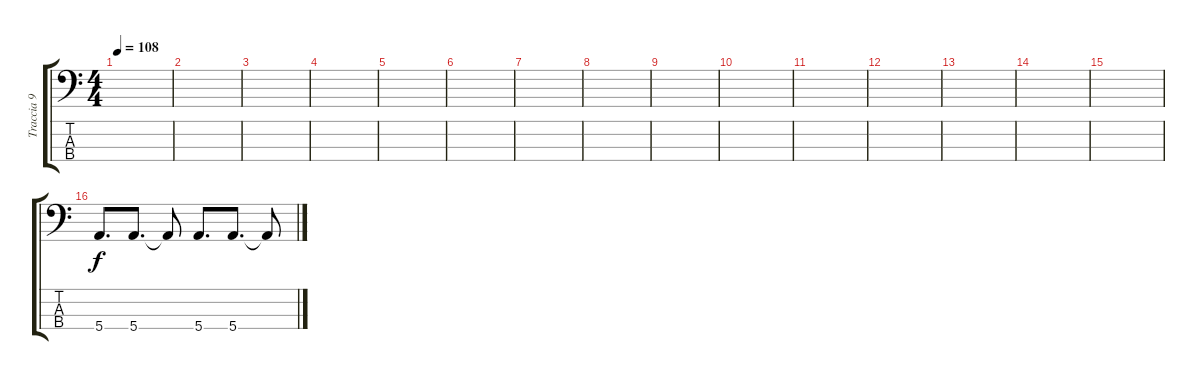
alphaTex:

\track ("Traccia 9" "Traccia 9") {instrument electricbassfinger}
\staff {score tabs}
\tuning (G2 D2 A1 E1) {hide}
\ts (4 4)
\tempo 108
\clef f4
\ks c
|
|
|
|
|
|
|
|
|
|
|
|
|
|
|
5.4.8{d} 5.4.8{d} 5.4{t}.8 5.4.8{d} 5.4.8{d} 5.4{t}.8
